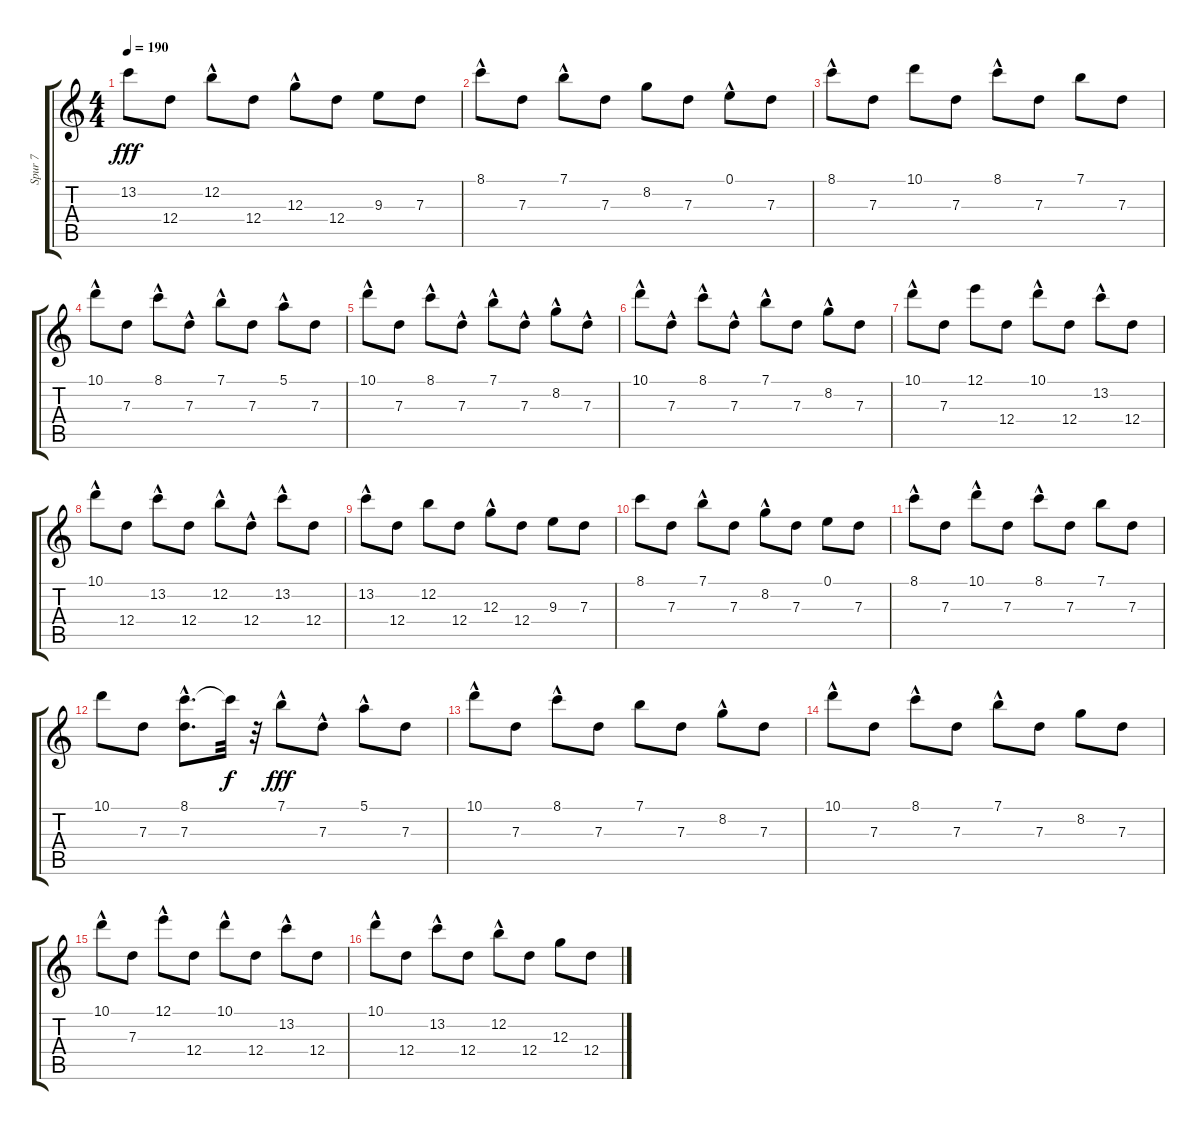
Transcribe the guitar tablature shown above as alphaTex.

\track ("Spur 7" "Spur 7") {instrument acousticguitarsteel}
\staff {score tabs}
\tuning (E4 B3 G3 D3 A2 E2) {hide}
\ts (4 4)
\tempo 190
\clef g2
\ks c
13.2.8{dy fff} 12.4.8 12.2{hac}.8 12.4.8 12.3{hac}.8 12.4.8 9.3.8 7.3.8 |
8.1{hac}.8 7.3.8 7.1{hac}.8 7.3.8 8.2.8 7.3.8 0.1{hac}.8 7.3.8 |
8.1{hac}.8 7.3.8 10.1.8 7.3.8 8.1{hac}.8 7.3.8 7.1.8 7.3.8 |
10.1{hac}.8 7.3.8 8.1{hac}.8 7.3{hac}.8 7.1{hac}.8 7.3.8 5.1{hac}.8 7.3.8 |
10.1{hac}.8 7.3.8 8.1{hac}.8 7.3{hac}.8 7.1{hac}.8 7.3{hac}.8 8.2{hac}.8 7.3{hac}.8 |
10.1{hac}.8 7.3{hac}.8 8.1{hac}.8 7.3{hac}.8 7.1{hac}.8 7.3.8 8.2{hac}.8 7.3.8 |
10.1{hac}.8 7.3.8 12.1.8 12.4.8 10.1{hac}.8 12.4.8 13.2{hac}.8 12.4.8 |
10.1{hac}.8 12.4.8 13.2{hac}.8 12.4.8 12.2{hac}.8 12.4{hac}.8 13.2{hac}.8 12.4.8 |
13.2{hac}.8 12.4.8 12.2.8 12.4.8 12.3{hac}.8 12.4.8 9.3.8 7.3.8 |
8.1.8 7.3.8 7.1{hac}.8 7.3.8 8.2{hac}.8 7.3.8 0.1.8 7.3.8 |
8.1{hac}.8 7.3.8 10.1{hac}.8 7.3.8 8.1{hac}.8 7.3.8 7.1.8 7.3.8 |
10.1.8 7.3.8 (8.1{hac} 7.3).8{d} 8.1{t}.32{dy f} r.32 7.1{hac}.8{dy fff} 7.3{hac}.8 5.1{hac}.8 7.3.8 |
10.1{hac}.8 7.3.8 8.1{hac}.8 7.3.8 7.1.8 7.3.8 8.2{hac}.8 7.3.8 |
10.1{hac}.8 7.3.8 8.1{hac}.8 7.3.8 7.1{hac}.8 7.3.8 8.2.8 7.3.8 |
10.1{hac}.8 7.3.8 12.1{hac}.8 12.4.8 10.1{hac}.8 12.4.8 13.2{hac}.8 12.4.8 |
10.1{hac}.8 12.4.8 13.2{hac}.8 12.4.8 12.2{hac}.8 12.4.8 12.3.8 12.4.8
